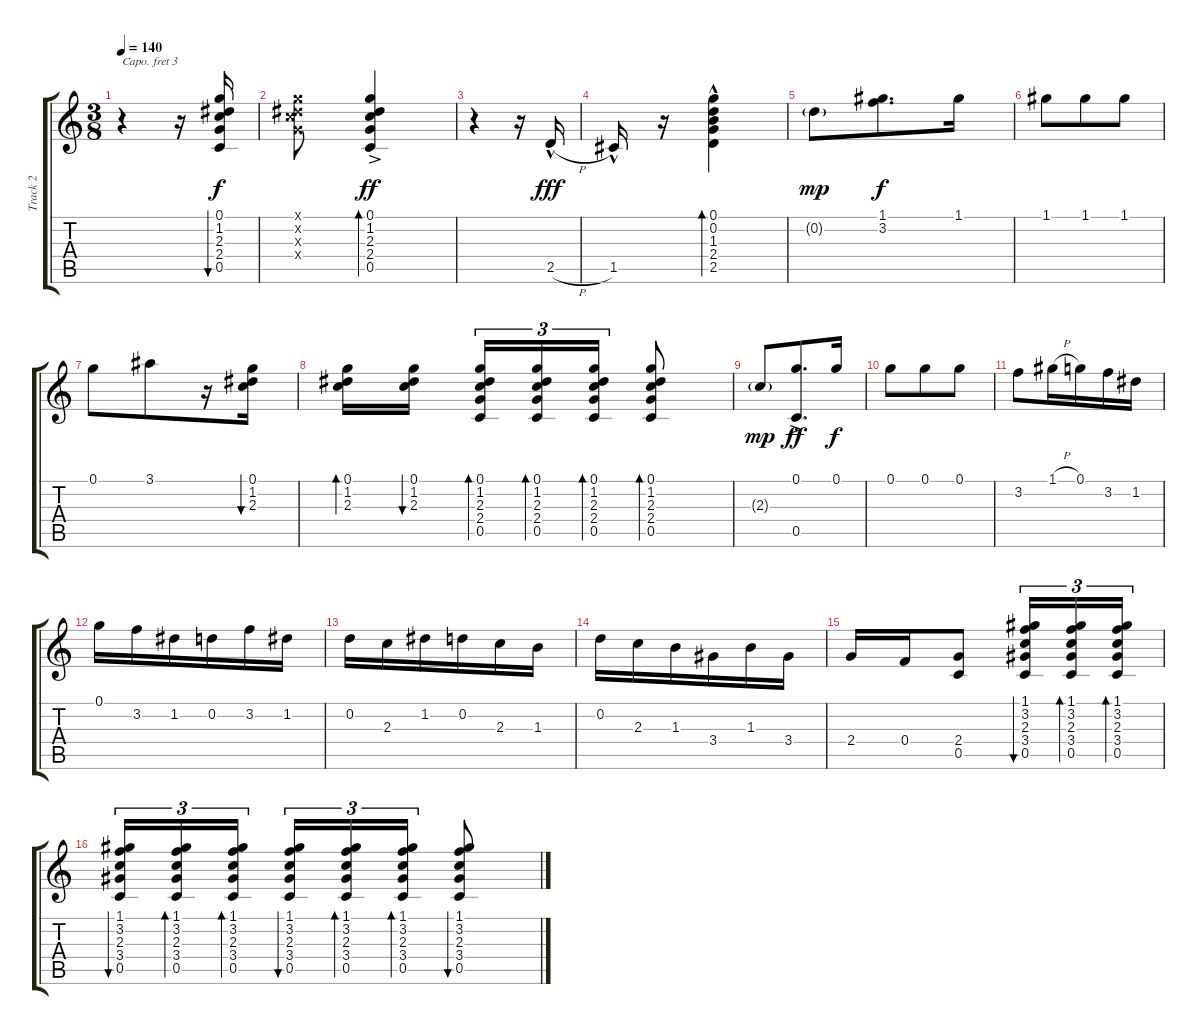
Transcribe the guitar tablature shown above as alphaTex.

\track ("Track 2" "Track 2") {instrument acousticguitarnylon}
\staff {score tabs}
\capo 3
\tuning (E4 B3 G3 D3 A2 E2) {hide}
\ts (3 8)
\tempo 140
\clef g2
\ks c
r.4{dy f} r.16 (0.1 1.2 2.3 2.4 0.5).16{bu 30} |
(0.1{x} 1.2{x} 2.3{x} 2.4{x}).8 (0.1 1.2 2.3 2.4{ac} 0.5).4{bd 30 dy ff} |
r.4 r.16 2.5{h hac}.16{dy fff} |
1.5{hac}.16 r.16 (0.1 0.2 1.3 2.4 2.5{hac}).4{bd 30} |
0.2{g}.8{dy mp} (1.1 3.2).8{d dy f} 1.1.16 |
1.1.8 1.1.8 1.1.8 |
0.1.8 3.1.8 r.16 (0.1 1.2 2.3).16{bu 30} |
(0.1 1.2 2.3).16{bd 30} (0.1 1.2 2.3).16{bu 30} (0.1 1.2 2.3 2.4 0.5).16{tu (3 2) bd 30} (0.1 1.2 2.3 2.4 0.5).16{tu (3 2) bd 30} (0.1 1.2 2.3 2.4 0.5).16{tu (3 2) bd 30} (0.1 1.2 2.3 2.4 0.5).8{bd 30} |
2.3{g}.8{dy mp} (0.1 0.5{ac}).8{d dy ff} 0.1.16{dy f} |
0.1.8 0.1.8 0.1.8 |
3.2.8 1.1{h}.16 0.1.16 3.2.16 1.2.16 |
0.1.16 3.2.16 1.2.16 0.2.16 3.2.16 1.2.16 |
0.2.16 2.3.16 1.2.16 0.2.16 2.3.16 1.3.16 |
0.2.16 2.3.16 1.3.16 3.4.16 1.3.16 3.4.16 |
2.4.16 0.4.16 (2.4 0.5).8 (1.1 3.2 2.3 3.4 0.5).16{tu (3 2) bu 30} (1.1 3.2 2.3 3.4 0.5).16{tu (3 2) bd 30} (1.1 3.2 2.3 3.4 0.5).16{tu (3 2) bd 30} |
(1.1 3.2 2.3 3.4 0.5).16{tu (3 2) bu 30} (1.1 3.2 2.3 3.4 0.5).16{tu (3 2) bd 30} (1.1 3.2 2.3 3.4 0.5).16{tu (3 2) bd 30} (1.1 3.2 2.3 3.4 0.5).16{tu (3 2) bu 30} (1.1 3.2 2.3 3.4 0.5).16{tu (3 2) bd 30} (1.1 3.2 2.3 3.4 0.5).16{tu (3 2) bd 30} (1.1 3.2 2.3 3.4 0.5).8{bu 30}
